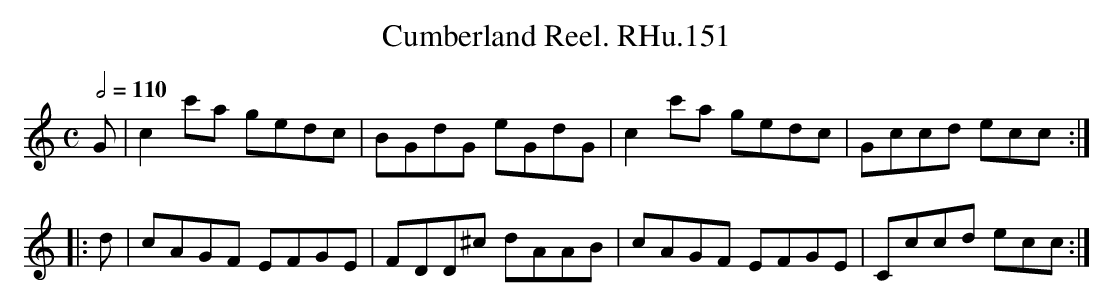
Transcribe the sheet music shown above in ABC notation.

X:1
T:Cumberland Reel. RHu.151
M:C
L:1/8
Q:1/2=110
K:C
G|c2c'a gedc|BGdG eGdG|c2c'a gedc|Gccd ecc:|
|:d|cAGF EFGE|FDD^c dAAB|cAGF EFGE|Cccd ecc:|
